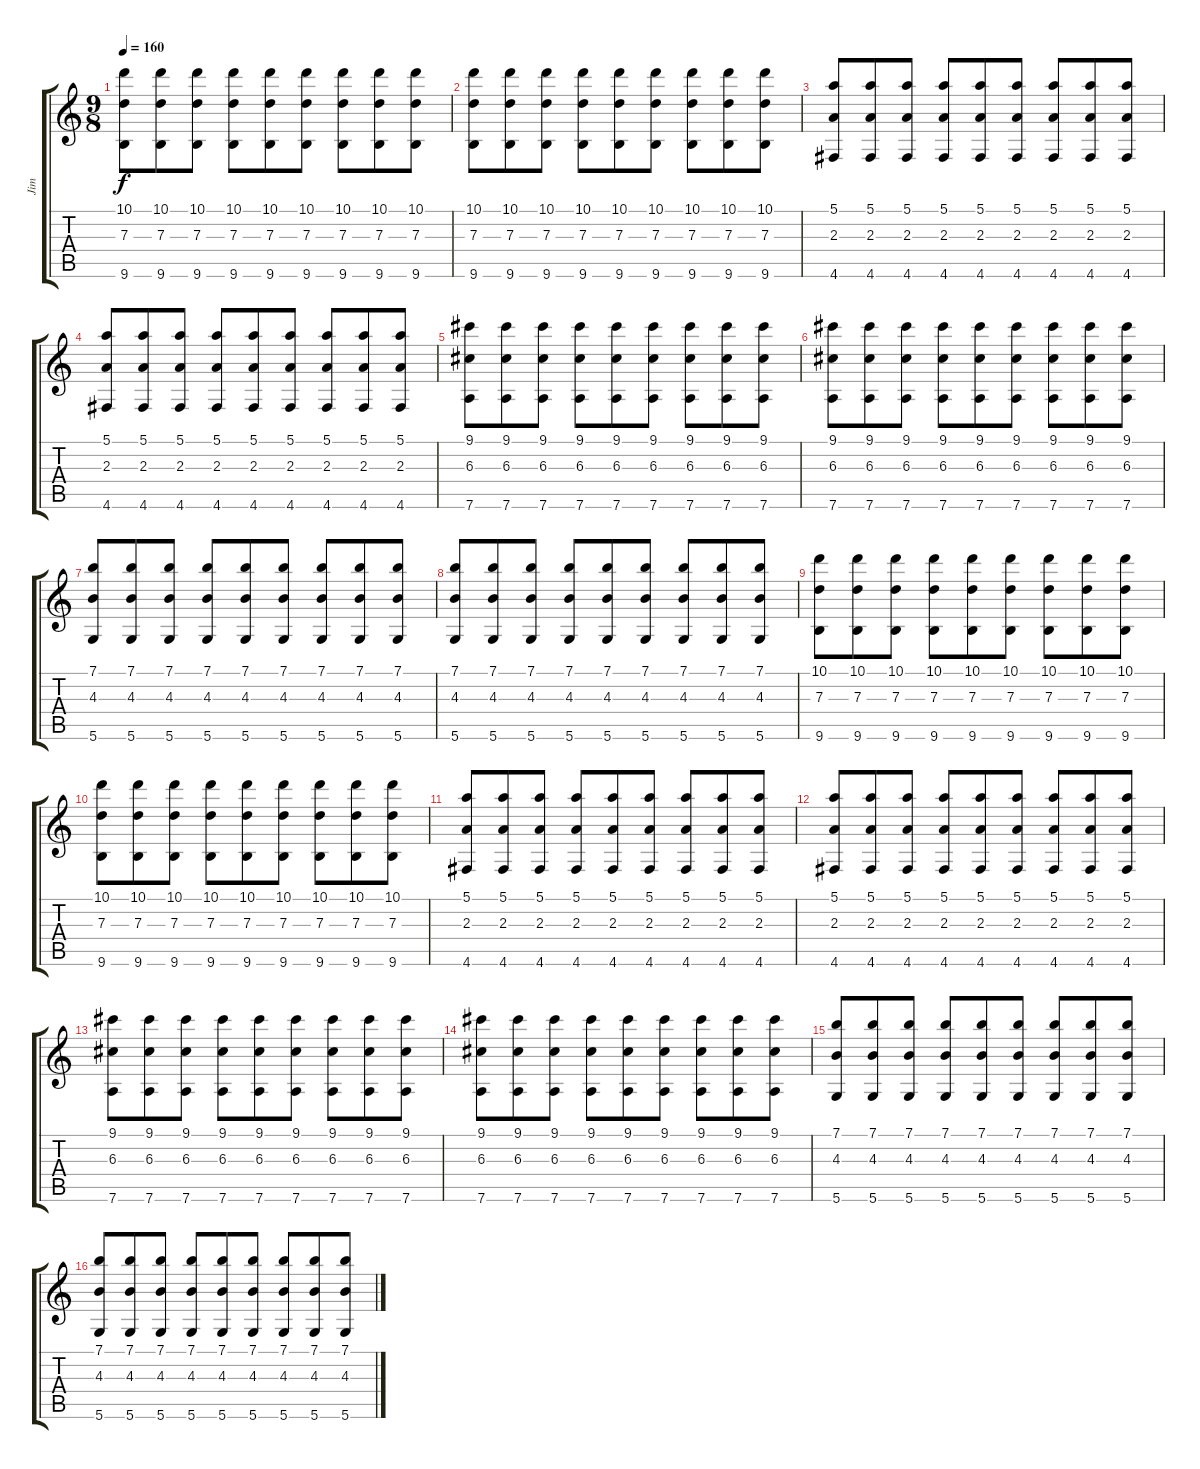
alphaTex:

\track ("Jim" "Jim") {instrument electricguitarjazz}
\staff {score tabs}
\tuning (E4 B3 G3 D3 A2 D2) {hide}
\ts (9 8)
\tempo 160
\clef g2
\ks c
(10.1 7.3 9.6).8{dy f} (10.1 7.3 9.6).8 (10.1 7.3 9.6).8 (10.1 7.3 9.6).8 (10.1 7.3 9.6).8 (10.1 7.3 9.6).8 (10.1 7.3 9.6).8 (10.1 7.3 9.6).8 (10.1 7.3 9.6).8 |
(10.1 7.3 9.6).8 (10.1 7.3 9.6).8 (10.1 7.3 9.6).8 (10.1 7.3 9.6).8 (10.1 7.3 9.6).8 (10.1 7.3 9.6).8 (10.1 7.3 9.6).8 (10.1 7.3 9.6).8 (10.1 7.3 9.6).8 |
(5.1 2.3 4.6).8 (5.1 2.3 4.6).8 (5.1 2.3 4.6).8 (5.1 2.3 4.6).8 (5.1 2.3 4.6).8 (5.1 2.3 4.6).8 (5.1 2.3 4.6).8 (5.1 2.3 4.6).8 (5.1 2.3 4.6).8 |
(5.1 2.3 4.6).8 (5.1 2.3 4.6).8 (5.1 2.3 4.6).8 (5.1 2.3 4.6).8 (5.1 2.3 4.6).8 (5.1 2.3 4.6).8 (5.1 2.3 4.6).8 (5.1 2.3 4.6).8 (5.1 2.3 4.6).8 |
(9.1 6.3 7.6).8 (9.1 6.3 7.6).8 (9.1 6.3 7.6).8 (9.1 6.3 7.6).8 (9.1 6.3 7.6).8 (9.1 6.3 7.6).8 (9.1 6.3 7.6).8 (9.1 6.3 7.6).8 (9.1 6.3 7.6).8 |
(9.1 6.3 7.6).8 (9.1 6.3 7.6).8 (9.1 6.3 7.6).8 (9.1 6.3 7.6).8 (9.1 6.3 7.6).8 (9.1 6.3 7.6).8 (9.1 6.3 7.6).8 (9.1 6.3 7.6).8 (9.1 6.3 7.6).8 |
(7.1 4.3 5.6).8 (7.1 4.3 5.6).8 (7.1 4.3 5.6).8 (7.1 4.3 5.6).8 (7.1 4.3 5.6).8 (7.1 4.3 5.6).8 (7.1 4.3 5.6).8 (7.1 4.3 5.6).8 (7.1 4.3 5.6).8 |
(7.1 4.3 5.6).8 (7.1 4.3 5.6).8 (7.1 4.3 5.6).8 (7.1 4.3 5.6).8 (7.1 4.3 5.6).8 (7.1 4.3 5.6).8 (7.1 4.3 5.6).8 (7.1 4.3 5.6).8 (7.1 4.3 5.6).8 |
(10.1 7.3 9.6).8 (10.1 7.3 9.6).8 (10.1 7.3 9.6).8 (10.1 7.3 9.6).8 (10.1 7.3 9.6).8 (10.1 7.3 9.6).8 (10.1 7.3 9.6).8 (10.1 7.3 9.6).8 (10.1 7.3 9.6).8 |
(10.1 7.3 9.6).8 (10.1 7.3 9.6).8 (10.1 7.3 9.6).8 (10.1 7.3 9.6).8 (10.1 7.3 9.6).8 (10.1 7.3 9.6).8 (10.1 7.3 9.6).8 (10.1 7.3 9.6).8 (10.1 7.3 9.6).8 |
(5.1 2.3 4.6).8 (5.1 2.3 4.6).8 (5.1 2.3 4.6).8 (5.1 2.3 4.6).8 (5.1 2.3 4.6).8 (5.1 2.3 4.6).8 (5.1 2.3 4.6).8 (5.1 2.3 4.6).8 (5.1 2.3 4.6).8 |
(5.1 2.3 4.6).8 (5.1 2.3 4.6).8 (5.1 2.3 4.6).8 (5.1 2.3 4.6).8 (5.1 2.3 4.6).8 (5.1 2.3 4.6).8 (5.1 2.3 4.6).8 (5.1 2.3 4.6).8 (5.1 2.3 4.6).8 |
(9.1 6.3 7.6).8 (9.1 6.3 7.6).8 (9.1 6.3 7.6).8 (9.1 6.3 7.6).8 (9.1 6.3 7.6).8 (9.1 6.3 7.6).8 (9.1 6.3 7.6).8 (9.1 6.3 7.6).8 (9.1 6.3 7.6).8 |
(9.1 6.3 7.6).8 (9.1 6.3 7.6).8 (9.1 6.3 7.6).8 (9.1 6.3 7.6).8 (9.1 6.3 7.6).8 (9.1 6.3 7.6).8 (9.1 6.3 7.6).8 (9.1 6.3 7.6).8 (9.1 6.3 7.6).8 |
(7.1 4.3 5.6).8 (7.1 4.3 5.6).8 (7.1 4.3 5.6).8 (7.1 4.3 5.6).8 (7.1 4.3 5.6).8 (7.1 4.3 5.6).8 (7.1 4.3 5.6).8 (7.1 4.3 5.6).8 (7.1 4.3 5.6).8 |
(7.1 4.3 5.6).8 (7.1 4.3 5.6).8 (7.1 4.3 5.6).8 (7.1 4.3 5.6).8 (7.1 4.3 5.6).8 (7.1 4.3 5.6).8 (7.1 4.3 5.6).8 (7.1 4.3 5.6).8 (7.1 4.3 5.6).8
